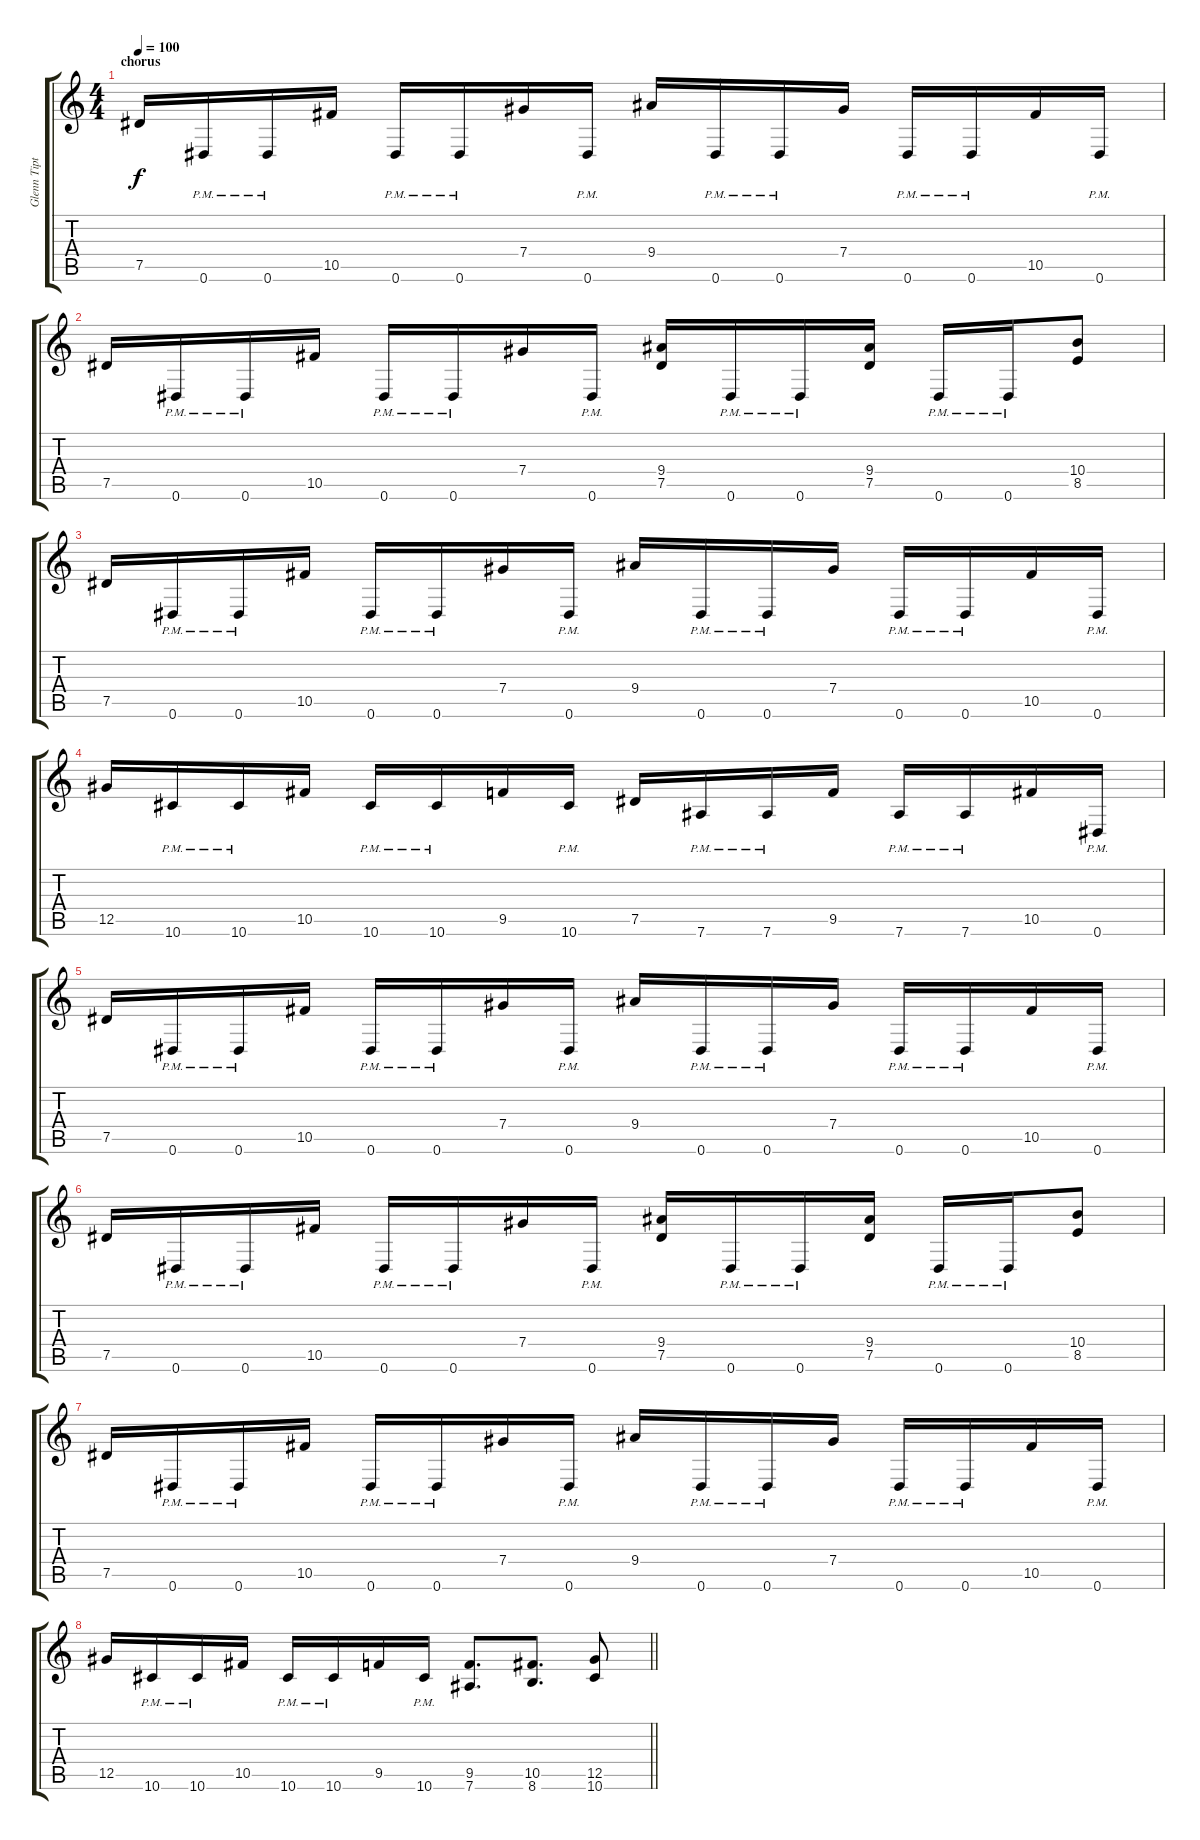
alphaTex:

\track ("Glenn Tipton" "Glenn Tipt") {instrument distortionguitar}
\staff {score tabs}
\tuning (Eb4 Bb3 Gb3 Db3 Ab2 Eb2) {hide}
\ts (4 4)
\section ("" "chorus")
\tempo 100
\clef g2
\ks c
7.5.16{dy f} 0.6{pm}.16 0.6{pm}.16 10.5.16 0.6{pm}.16 0.6{pm}.16 7.4.16 0.6{pm}.16 9.4.16 0.6{pm}.16 0.6{pm}.16 7.4.16 0.6{pm}.16 0.6{pm}.16 10.5.16 0.6{pm}.16 |
7.5.16 0.6{pm}.16 0.6{pm}.16 10.5.16 0.6{pm}.16 0.6{pm}.16 7.4.16 0.6{pm}.16 (9.4 7.5).16 0.6{pm}.16 0.6{pm}.16 (9.4 7.5).16 0.6{pm}.16 0.6{pm}.16 (10.4 8.5).8 |
7.5.16 0.6{pm}.16 0.6{pm}.16 10.5.16 0.6{pm}.16 0.6{pm}.16 7.4.16 0.6{pm}.16 9.4.16 0.6{pm}.16 0.6{pm}.16 7.4.16 0.6{pm}.16 0.6{pm}.16 10.5.16 0.6{pm}.16 |
12.5.16 10.6{pm}.16 10.6{pm}.16 10.5.16 10.6{pm}.16 10.6{pm}.16 9.5.16 10.6{pm}.16 7.5.16 7.6{pm}.16 7.6{pm}.16 9.5.16 7.6{pm}.16 7.6{pm}.16 10.5.16 0.6{pm}.16 |
7.5.16 0.6{pm}.16 0.6{pm}.16 10.5.16 0.6{pm}.16 0.6{pm}.16 7.4.16 0.6{pm}.16 9.4.16 0.6{pm}.16 0.6{pm}.16 7.4.16 0.6{pm}.16 0.6{pm}.16 10.5.16 0.6{pm}.16 |
7.5.16 0.6{pm}.16 0.6{pm}.16 10.5.16 0.6{pm}.16 0.6{pm}.16 7.4.16 0.6{pm}.16 (9.4 7.5).16 0.6{pm}.16 0.6{pm}.16 (9.4 7.5).16 0.6{pm}.16 0.6{pm}.16 (10.4 8.5).8 |
7.5.16 0.6{pm}.16 0.6{pm}.16 10.5.16 0.6{pm}.16 0.6{pm}.16 7.4.16 0.6{pm}.16 9.4.16 0.6{pm}.16 0.6{pm}.16 7.4.16 0.6{pm}.16 0.6{pm}.16 10.5.16 0.6{pm}.16 |
\barLineRight lightlight
12.5.16 10.6{pm}.16 10.6{pm}.16 10.5.16 10.6{pm}.16 10.6{pm}.16 9.5.16 10.6{pm}.16 (9.5 7.6).8{d} (10.5 8.6).8{d} (12.5 10.6).8
